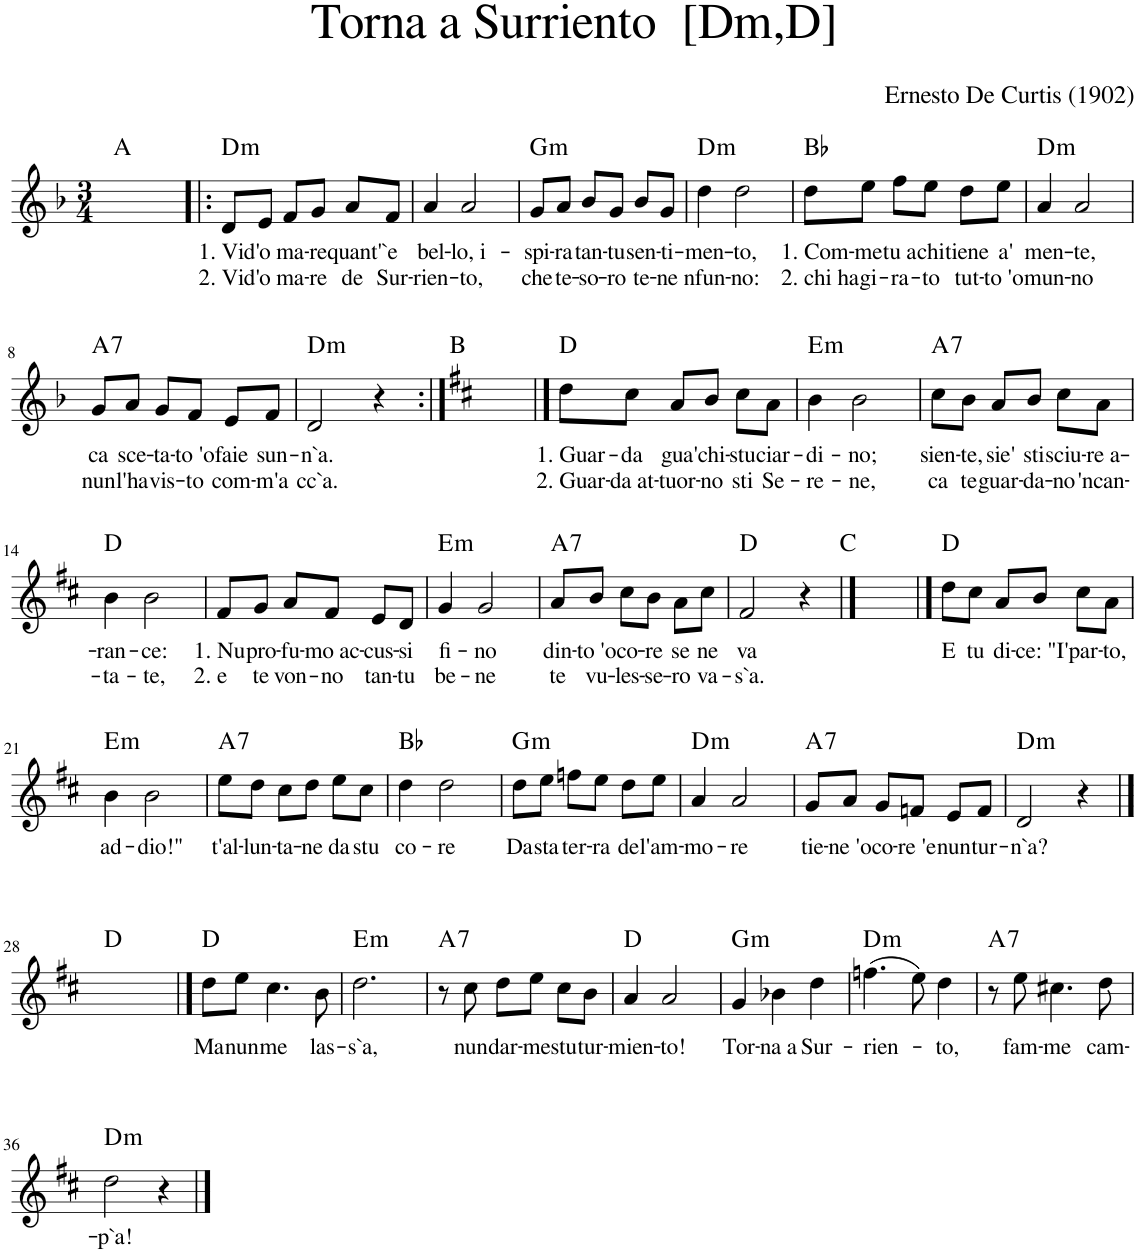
**kern	**text	**text	**harte
*part1	*part1	*part1	*part1
*staff1	*staff1	*staff1	*
*I"Piano	*	*	*
*I'Pno	*	*	*
*clefG2	*	*	*
*k[b-]	*	*	*
*d:	*	*	*
*M3/4	*	*	*
=1	=1	=1	=1
2.ryy	.	.	A:maj
=2!|:	=2!|:	=2!|:	=2!|:
!	!LO:LY:b	!LO:LY:b	!LO:H:kt=m
8d/L	1. Vid'	2. Vid'	D:min
!	!LO:LY:b	!LO:LY:b	!
8e/J	o	o	.
!	!LO:LY:b	!LO:LY:b	!
8f/L	ma-	ma-	.
!	!LO:LY:b	!LO:LY:b	!
8g/J	-re	-re	.
!	!LO:LY:b	!LO:LY:b	!
8a/L	quant'	de	.
!	!LO:LY:b	!LO:LY:b	!
8f/J	`e	Sur-	.
=3	=3	=3	=3
!	!LO:LY:b	!LO:LY:b	!
4a/	bel-	-rien-	.
!	!LO:LY:b	!LO:LY:b	!
2a/	-lo, i-	-to,	.
=4	=4	=4	=4
!	!LO:LY:b	!LO:LY:b	!LO:H:kt=m
8g/L	-spi-	che	G:min
!	!LO:LY:b	!LO:LY:b	!
8a/J	-ra	te-	.
!	!LO:LY:b	!LO:LY:b	!
8b-/L	tan-	-so-	.
!	!LO:LY:b	!LO:LY:b	!
8g/J	-tu	-ro	.
!	!LO:LY:b	!LO:LY:b	!
8b-/L	sen-	te-	.
!	!LO:LY:b	!LO:LY:b	!
8g/J	-ti-	-ne	.
=5	=5	=5	=5
!	!LO:LY:b	!LO:LY:b	!LO:H:kt=m
4dd\	-men-	nfun-	D:min
!	!LO:LY:b	!LO:LY:b	!
2dd\	-to,	-no:	.
=6	=6	=6	=6
!	!LO:LY:b	!LO:LY:b	!
8dd\L	1. Com-	2. chi ha	Bb:maj
!	!LO:LY:b	!LO:LY:b	!
8ee\J	-me	gi-	.
!	!LO:LY:b	!LO:LY:b	!
8ff\L	tu a	-ra-	.
!	!LO:LY:b	!LO:LY:b	!
8ee\J	chi	-to	.
!	!LO:LY:b	!LO:LY:b	!
8dd\L	tiene	tut-	.
!	!LO:LY:b	!LO:LY:b	!
8ee\J	a'	-to 'o	.
=7	=7	=7	=7
!	!LO:LY:b	!LO:LY:b	!LO:H:kt=m
4a/	men-	mun-	D:min
!	!LO:LY:b	!LO:LY:b	!
2a/	-te,	-no	.
!!LO:LB:g=z
=8	=8	=8	=8
!	!LO:LY:b	!LO:LY:b	!LO:H:kt=7
8g/L	ca	nun	A:7
!	!LO:LY:b	!LO:LY:b	!
8a/J	sce-	l'ha	.
!	!LO:LY:b	!LO:LY:b	!
8g/L	-ta-	vis-	.
!	!LO:LY:b	!LO:LY:b	!
8f/J	-to 'o	-to	.
!	!LO:LY:b	!LO:LY:b	!
8e/L	faie	com-	.
!	!LO:LY:b	!LO:LY:b	!
8f/J	sun-	-m'a	.
=9	=9	=9	=9
!	!LO:LY:b	!LO:LY:b	!LO:H:kt=m
2d/	-n`a.	cc`a.	D:min
4r	.	.	.
=10:|!	=10:|!	=10:|!	=10:|!
*k[f#c#]	*	*	*
*D:	*	*	*
2.ryy	.	.	B:maj
==11	==11	==11	==11
!	!LO:LY:b	!LO:LY:b	!
8dd\L	1. Guar-	2. Guar-	D:maj
!	!LO:LY:b	!LO:LY:b	!
8cc#\J	-da	-da at-	.
!	!LO:LY:b	!LO:LY:b	!
8a/L	gua'	-tuor-	.
!	!LO:LY:b	!LO:LY:b	!
8b/J	chi-	-no	.
!	!LO:LY:b	!LO:LY:b	!
8cc#\L	-stu	sti	.
!	!LO:LY:b	!LO:LY:b	!
8a\J	ciar-	Se-	.
=12	=12	=12	=12
!	!LO:LY:b	!LO:LY:b	!LO:H:kt=m
4b\	-di-	-re-	E:min
!	!LO:LY:b	!LO:LY:b	!
2b\	-no;	-ne,	.
=13	=13	=13	=13
!	!LO:LY:b	!LO:LY:b	!LO:H:kt=7
8cc#\L	sien-	ca	A:7
!	!LO:LY:b	!LO:LY:b	!
8b\J	-te,	te	.
!	!LO:LY:b	!LO:LY:b	!
8a/L	sie'	guar-	.
!	!LO:LY:b	!LO:LY:b	!
8b/J	sti	-da-	.
!	!LO:LY:b	!LO:LY:b	!
8cc#\L	sciu-	-no	.
!	!LO:LY:b	!LO:LY:b	!
8a\J	-re a-	'ncan-	.
!!LO:LB:g=z
=14	=14	=14	=14
!	!LO:LY:b	!LO:LY:b	!
4b\	-ran-	-ta-	D:maj
!	!LO:LY:b	!LO:LY:b	!
2b\	-ce:	-te,	.
=15	=15	=15	=15
!	!LO:LY:b	!LO:LY:b	!
8f#/L	1. Nu	2. e	.
!	!LO:LY:b	!LO:LY:b	!
8g/J	pro-	te	.
!	!LO:LY:b	!LO:LY:b	!
8a/L	-fu-	von-	.
!	!LO:LY:b	!LO:LY:b	!
8f#/J	-mo ac-	-no	.
!	!LO:LY:b	!LO:LY:b	!
8e/L	-cus-	tan-	.
!	!LO:LY:b	!LO:LY:b	!
8d/J	-si	-tu	.
=16	=16	=16	=16
!	!LO:LY:b	!LO:LY:b	!LO:H:kt=m
4g/	fi-	be-	E:min
!	!LO:LY:b	!LO:LY:b	!
2g/	-no	-ne	.
=17	=17	=17	=17
!	!LO:LY:b	!LO:LY:b	!LO:H:kt=7
8a/L	din-	te	A:7
!	!LO:LY:b	!LO:LY:b	!
8b/J	-to 'o	vu-	.
!	!LO:LY:b	!LO:LY:b	!
8cc#\L	co-	-les-	.
!	!LO:LY:b	!LO:LY:b	!
8b\J	-re	-se-	.
!	!LO:LY:b	!LO:LY:b	!
8a\L	se	-ro	.
!	!LO:LY:b	!LO:LY:b	!
8cc#\J	ne	va-	.
=18	=18	=18	=18
!	!LO:LY:b	!LO:LY:b	!
2f#/	va	-s`a.	D:maj
4r	.	.	.
==19	==19	==19	==19
2.ryy	.	.	C:maj
==20	==20	==20	==20
!	!LO:LY:b	!	!
8dd\L	E	.	D:maj
!	!LO:LY:b	!	!
8cc#\J	tu	.	.
!	!LO:LY:b	!	!
8a/L	di-	.	.
!	!LO:LY:b	!	!
8b/J	-ce: "I'	.	.
!	!LO:LY:b	!	!
8cc#\L	par-	.	.
!	!LO:LY:b	!	!
8a\J	-to,	.	.
!!LO:LB:g=z
=21	=21	=21	=21
!	!LO:LY:b	!	!LO:H:kt=m
4b\	ad-	.	E:min
!	!LO:LY:b	!	!
2b\	-dio!"	.	.
=22	=22	=22	=22
!	!LO:LY:b	!	!LO:H:kt=7
8ee\L	t'al-	.	A:7
!	!LO:LY:b	!	!
8dd\J	-lun-	.	.
!	!LO:LY:b	!	!
8cc#\L	-ta-	.	.
!	!LO:LY:b	!	!
8dd\J	-ne	.	.
!	!LO:LY:b	!	!
8ee\L	da	.	.
!	!LO:LY:b	!	!
8cc#\J	stu	.	.
=23	=23	=23	=23
!	!LO:LY:b	!	!
4dd\	co-	.	Bb:maj
!	!LO:LY:b	!	!
2dd\	-re	.	.
=24	=24	=24	=24
!	!LO:LY:b	!	!LO:H:kt=m
8dd\L	Da	.	G:min
!	!LO:LY:b	!	!
8ee\J	sta	.	.
!	!LO:LY:b	!	!
8ffn\L	ter-	.	.
!	!LO:LY:b	!	!
8ee\J	-ra	.	.
!	!LO:LY:b	!	!
8dd\L	de	.	.
!	!LO:LY:b	!	!
8ee\J	l'am-	.	.
=25	=25	=25	=25
!	!LO:LY:b	!	!LO:H:kt=m
4a/	-mo-	.	D:min
!	!LO:LY:b	!	!
2a/	-re	.	.
=26	=26	=26	=26
!	!LO:LY:b	!	!LO:H:kt=7
8g/L	tie-	.	A:7
!	!LO:LY:b	!	!
8a/J	-ne 'o	.	.
!	!LO:LY:b	!	!
8g/L	co-	.	.
!	!LO:LY:b	!	!
8fn/J	-re 'e	.	.
!	!LO:LY:b	!	!
8e/L	nun	.	.
!	!LO:LY:b	!	!
8f/J	tur-	.	.
=27	=27	=27	=27
!	!LO:LY:b	!	!LO:H:kt=m
2d/	-n`a?	.	D:min
4r	.	.	.
!!LO:LB:g=z
==28	==28	==28	==28
2.ryy	.	.	D:maj
==29	==29	==29	==29
!	!LO:LY:b	!	!
8dd\L	Ma	.	D:maj
!	!LO:LY:b	!	!
8ee\J	nun	.	.
!	!LO:LY:b	!	!
4.cc#\	me	.	.
!	!LO:LY:b	!	!
8b\	las-	.	.
=30	=30	=30	=30
!	!LO:LY:b	!	!LO:H:kt=m
2.dd\	-s`a,	.	E:min
=31	=31	=31	=31
!	!	!	!LO:H:kt=7
8r	.	.	A:7
!	!LO:LY:b	!	!
8cc#\	nun	.	.
!	!LO:LY:b	!	!
8dd\L	dar-	.	.
!	!LO:LY:b	!	!
8ee\J	-me	.	.
!	!LO:LY:b	!	!
8cc#\L	stu	.	.
!	!LO:LY:b	!	!
8b\J	tur-	.	.
=32	=32	=32	=32
!	!LO:LY:b	!	!
4a/	-mien-	.	D:maj
!	!LO:LY:b	!	!
2a/	-to!	.	.
=33	=33	=33	=33
!	!LO:LY:b	!	!LO:H:kt=m
4g/	Tor-	.	G:min
!	!LO:LY:b	!	!
4b-X\	-na a	.	.
!	!LO:LY:b	!	!
4dd\	Sur-	.	.
=34	=34	=34	=34
!	!LO:LY:b	!	!LO:H:kt=m
(4.ffn\	-rien-	.	D:min
8ee\)	.	.	.
!	!LO:LY:b	!	!
4dd\	-to,	.	.
=35	=35	=35	=35
!	!	!	!LO:H:kt=7
8r	.	.	A:7
!	!LO:LY:b	!	!
8ee\	fam-	.	.
!	!LO:LY:b	!	!
4.cc#X\	-me	.	.
!	!LO:LY:b	!	!
8dd\	cam-	.	.
!!LO:LB:g=z
=36	=36	=36	=36
!	!LO:LY:b	!	!LO:H:kt=m
2dd\	-p`a!	.	D:min
4r	.	.	.
==	==	==	==
*-	*-	*-	*-
